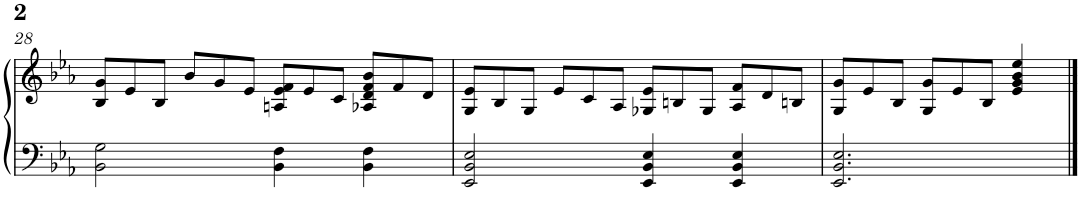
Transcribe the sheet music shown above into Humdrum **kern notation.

**kern	**kern	**kern	**text
*part2	*part2	*part1	*part1
*staff3	*staff2	*staff1	*staff1
*I"Piano	*	*I"Voce	*
*I'Pno	*	*	*
!!LO:PB:g=z
*clefF4	*clefG2	*clefG2	*
*k[b-e-a-]	*k[b-e-a-]	*k[b-e-a-]	*
*M4/4	*M4/4	*M4/4	*
*met(c)	*met(c)	*met(c)	*
*	*Xtuplet	*	*
=28	=28	=28	=28
2BB-\ 2G\	12B-/ 12g/L	2g	cheers
.	12e-/	.	.
.	12B-/J	.	.
.	12b-/L	.	.
.	12g/	.	.
.	12e-/J	.	.
4BB-\ 4F\	12An/ 12e-/ 12f/L	2f	me
.	12e-/	.	.
.	12c/J	.	.
4BB-\ 4F\	12A-X/ 12d/ 12f/ 12b-/L	.	.
.	12f/	.	.
.	12d/J	.	.
=29	=29	=29	=29
2EE-/ 2BB-/ 2E-/	12G/ 12e-/L	1e-	long.
.	12B-/	.	.
.	12G/J	.	.
.	12e-/L	.	.
.	12c/	.	.
.	12A-/J	.	.
4EE-/ 4BB-/ 4E-/	12G-X/ 12e-/L	.	.
.	12Bn/	.	.
.	12G-/J	.	.
4EE-/ 4BB-/ 4E-/	12A-/ 12f/L	.	.
.	12d/	.	.
.	12Bn/J	.	.
=30	=30	=30	=30
2.EE-/ 2.BB-/ 2.E-/	12G/ 12g/L	2r	.
.	12e-/	.	.
.	12B-/J	.	.
.	12G/ 12g/L	.	.
.	12e-/	.	.
.	12B-/J	.	.
.	4e-/ 4g/ 4b-/ 4ee-/	4r	.
==	==	==	==
*-	*-	*-	*-
